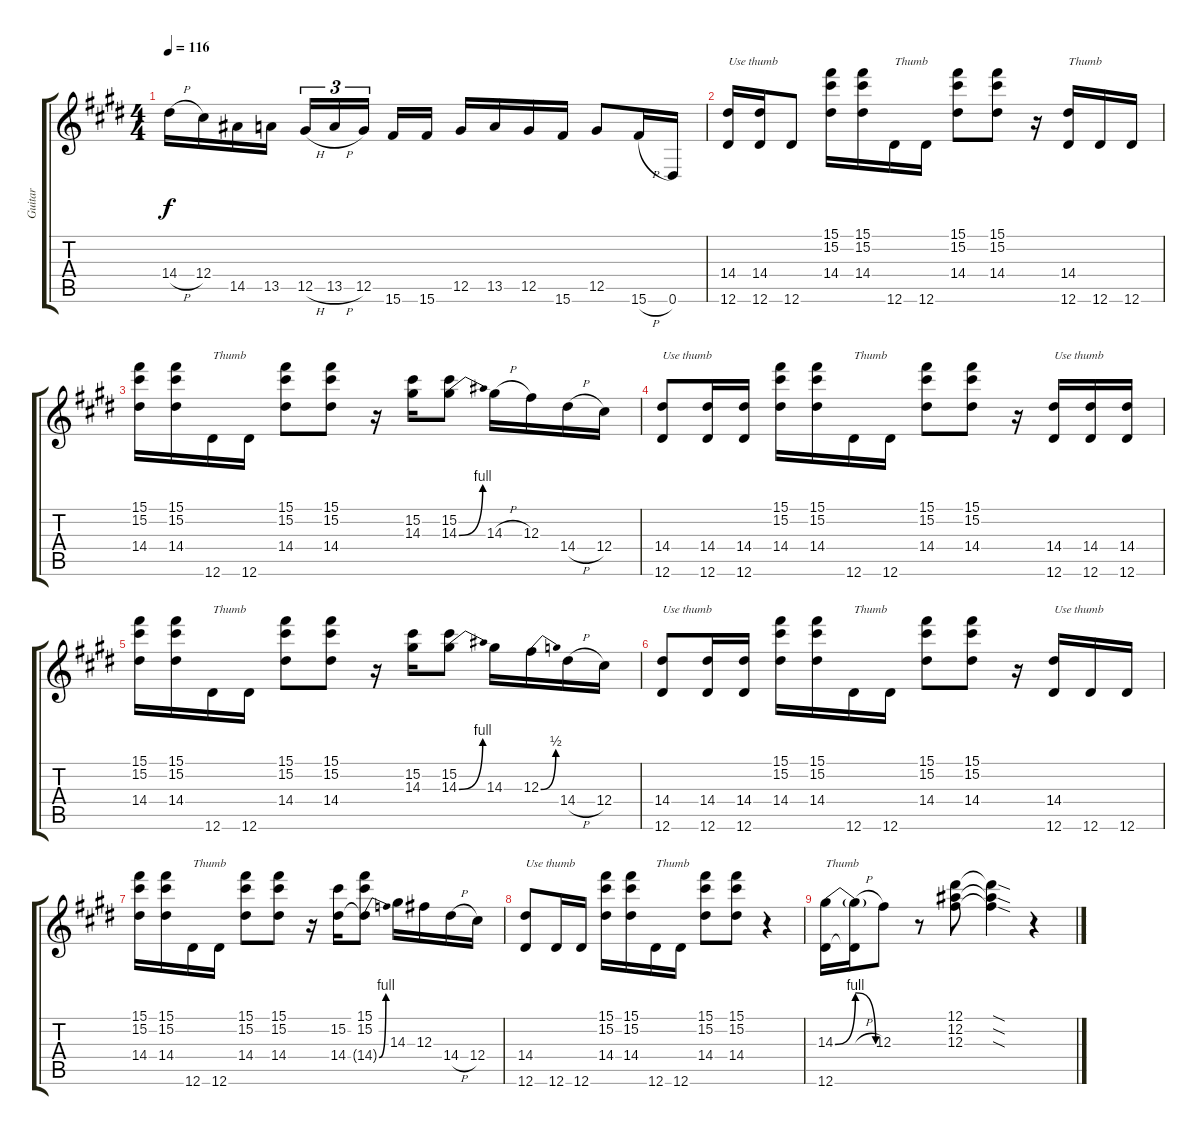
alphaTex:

\track ("Guitar" "Guitar") {instrument distortionguitar}
\staff {score tabs}
\tuning (Eb4 Bb3 Gb3 Db3 Ab2 Eb2) {hide}
\ts (4 4)
\tempo 116
\clef g2
\ks e
14.4{h}.16{dy f} 12.4.16 14.5.16 13.5.16 12.5{h}.16{tu (3 2)} 13.5{h}.16{tu (3 2)} 12.5.16{tu (3 2) beam splitsecondary} 15.6.16 15.6.16 12.5.16 13.5.16 12.5.16 15.6.16 12.5.8 15.6{h}.16 0.6.16 |
(14.4 12.6).16{txt "Use thumb"} (14.4 12.6).16 12.6.8 (15.1 15.2 14.4).16 (15.1 15.2 14.4).16 12.6.16{txt "Thumb"} 12.6.16 (15.1 15.2 14.4).8 (15.1 15.2 14.4).8 r.16 (14.4 12.6).16{txt "Thumb"} 12.6.16 12.6.16 |
(15.1 15.2 14.4).16 (15.1 15.2 14.4).16 12.6.16{txt "Thumb"} 12.6.16 (15.1 15.2 14.4).8 (15.1 15.2 14.4).8 r.16 (15.2 14.3).16 (15.2 14.3{be (bend 0 0 60 4)}).8 14.3{h}.16 12.3.16 14.4{h}.16 12.4.16 |
(14.4 12.6).8{txt "Use thumb"} (14.4 12.6).16 (14.4 12.6).16 (15.1 15.2 14.4).16 (15.1 15.2 14.4).16 12.6.16{txt "Thumb"} 12.6.16 (15.1 15.2 14.4).8 (15.1 15.2 14.4).8 r.16 (14.4 12.6).16{txt "Use thumb"} (14.4 12.6).16 (14.4 12.6).16 |
(15.1 15.2 14.4).16 (15.1 15.2 14.4).16 12.6.16{txt "Thumb"} 12.6.16 (15.1 15.2 14.4).8 (15.1 15.2 14.4).8 r.16 (15.2 14.3).16 (15.2 14.3{be (bend 0 0 60 4)}).8 14.3.16 12.3{be (bend 0 0 60 2)}.16 14.4{h}.16 12.4.16 |
(14.4 12.6).8{txt "Use thumb"} (14.4 12.6).16 (14.4 12.6).16 (15.1 15.2 14.4).16 (15.1 15.2 14.4).16 12.6.16{txt "Thumb"} 12.6.16 (15.1 15.2 14.4).8 (15.1 15.2 14.4).8 r.16 (14.4 12.6).16{txt "Use thumb"} 12.6.16 12.6.16 |
(15.1 15.2 14.4).16 (15.1 15.2 14.4).16 12.6.16{txt "Thumb"} 12.6.16 (15.1 15.2 14.4).8 (15.1 15.2 14.4).8 r.16 (15.2 14.4).16 (15.1 15.2 14.4{be (bend 0 0 60 4) t}).8 14.3.16 12.3.16 14.4{h}.16 12.4.16 |
(14.4 12.6).8{txt "Use thumb"} 12.6.16 12.6.16 (15.1 15.2 14.4).16 (15.1 15.2 14.4).16 12.6.16{txt "Thumb"} 12.6.16 (15.1 15.2 14.4).8 (15.1 15.2 14.4).8 r.4 |
(14.3{be (bendrelease 0 0 30 4 30 4 60 0)} 12.6).16{txt "Thumb"} (14.3{h t} 12.6{t}).16 12.3.8 r.8 (12.1 12.2 12.3).8 (12.1{sod t} 12.2{sod t} 12.3{sod t}).4 r.4
